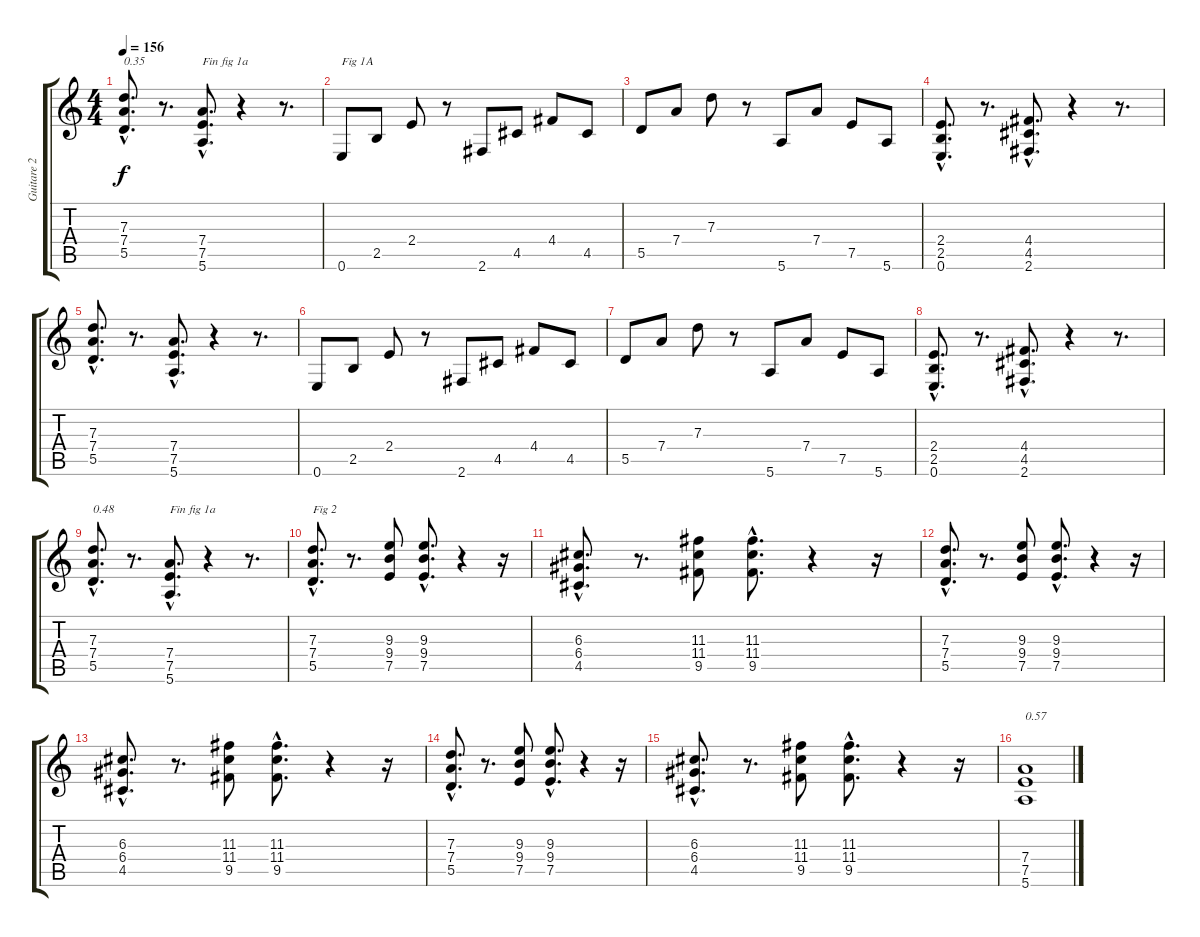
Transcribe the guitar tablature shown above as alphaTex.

\track ("Guitare 2" "Guitare 2") {instrument distortionguitar}
\staff {score tabs}
\tuning (E4 B3 G3 D3 A2 E2) {hide}
\ts (4 4)
\tempo 156
\clef g2
\ks c
(7.3{hac} 7.4{hac} 5.5{hac}).8{d txt "0.35" dy f} r.8{d} (7.4{hac} 7.5{hac} 5.6{hac}).8{d txt "Fin fig 1a"} r.4 r.8{d} |
0.6.8{txt "Fig 1A"} 2.5.8 2.4.8 r.8 2.6.8 4.5.8 4.4.8 4.5.8 |
5.5.8 7.4.8 7.3.8 r.8 5.6.8 7.4.8 7.5.8 5.6.8 |
(2.4{hac} 2.5{hac} 0.6{hac}).8{d} r.8{d} (4.4{hac} 4.5{hac} 2.6{hac}).8{d} r.4 r.8{d} |
(7.3{hac} 7.4{hac} 5.5{hac}).8{d} r.8{d} (7.4{hac} 7.5{hac} 5.6{hac}).8{d} r.4 r.8{d} |
0.6.8 2.5.8 2.4.8 r.8 2.6.8 4.5.8 4.4.8 4.5.8 |
5.5.8 7.4.8 7.3.8 r.8 5.6.8 7.4.8 7.5.8 5.6.8 |
(2.4{hac} 2.5{hac} 0.6{hac}).8{d} r.8{d} (4.4{hac} 4.5{hac} 2.6{hac}).8{d} r.4 r.8{d} |
(7.3{hac} 7.4{hac} 5.5{hac}).8{d txt "0.48"} r.8{d} (7.4{hac} 7.5{hac} 5.6{hac}).8{d txt "Fin fig 1a"} r.4 r.8{d} |
(7.3{hac} 7.4{hac} 5.5{hac}).8{d txt "Fig 2"} r.8{d} (9.3 9.4 7.5).8 (9.3{hac} 9.4{hac} 7.5{hac}).8{d} r.4 r.16 |
(6.3{hac} 6.4{hac} 4.5{hac}).8{d} r.8{d} (11.3 11.4 9.5).8 (11.3{hac} 11.4{hac} 9.5{hac}).8{d} r.4 r.16 |
(7.3{hac} 7.4{hac} 5.5{hac}).8{d} r.8{d} (9.3 9.4 7.5).8 (9.3{hac} 9.4{hac} 7.5{hac}).8{d} r.4 r.16 |
(6.3{hac} 6.4{hac} 4.5{hac}).8{d} r.8{d} (11.3 11.4 9.5).8 (11.3{hac} 11.4{hac} 9.5{hac}).8{d} r.4 r.16 |
(7.3{hac} 7.4{hac} 5.5{hac}).8{d} r.8{d} (9.3 9.4 7.5).8 (9.3{hac} 9.4{hac} 7.5{hac}).8{d} r.4 r.16 |
(6.3{hac} 6.4{hac} 4.5{hac}).8{d} r.8{d} (11.3 11.4 9.5).8 (11.3{hac} 11.4{hac} 9.5{hac}).8{d} r.4 r.16 |
(7.4 7.5 5.6).1{txt "0.57"}
